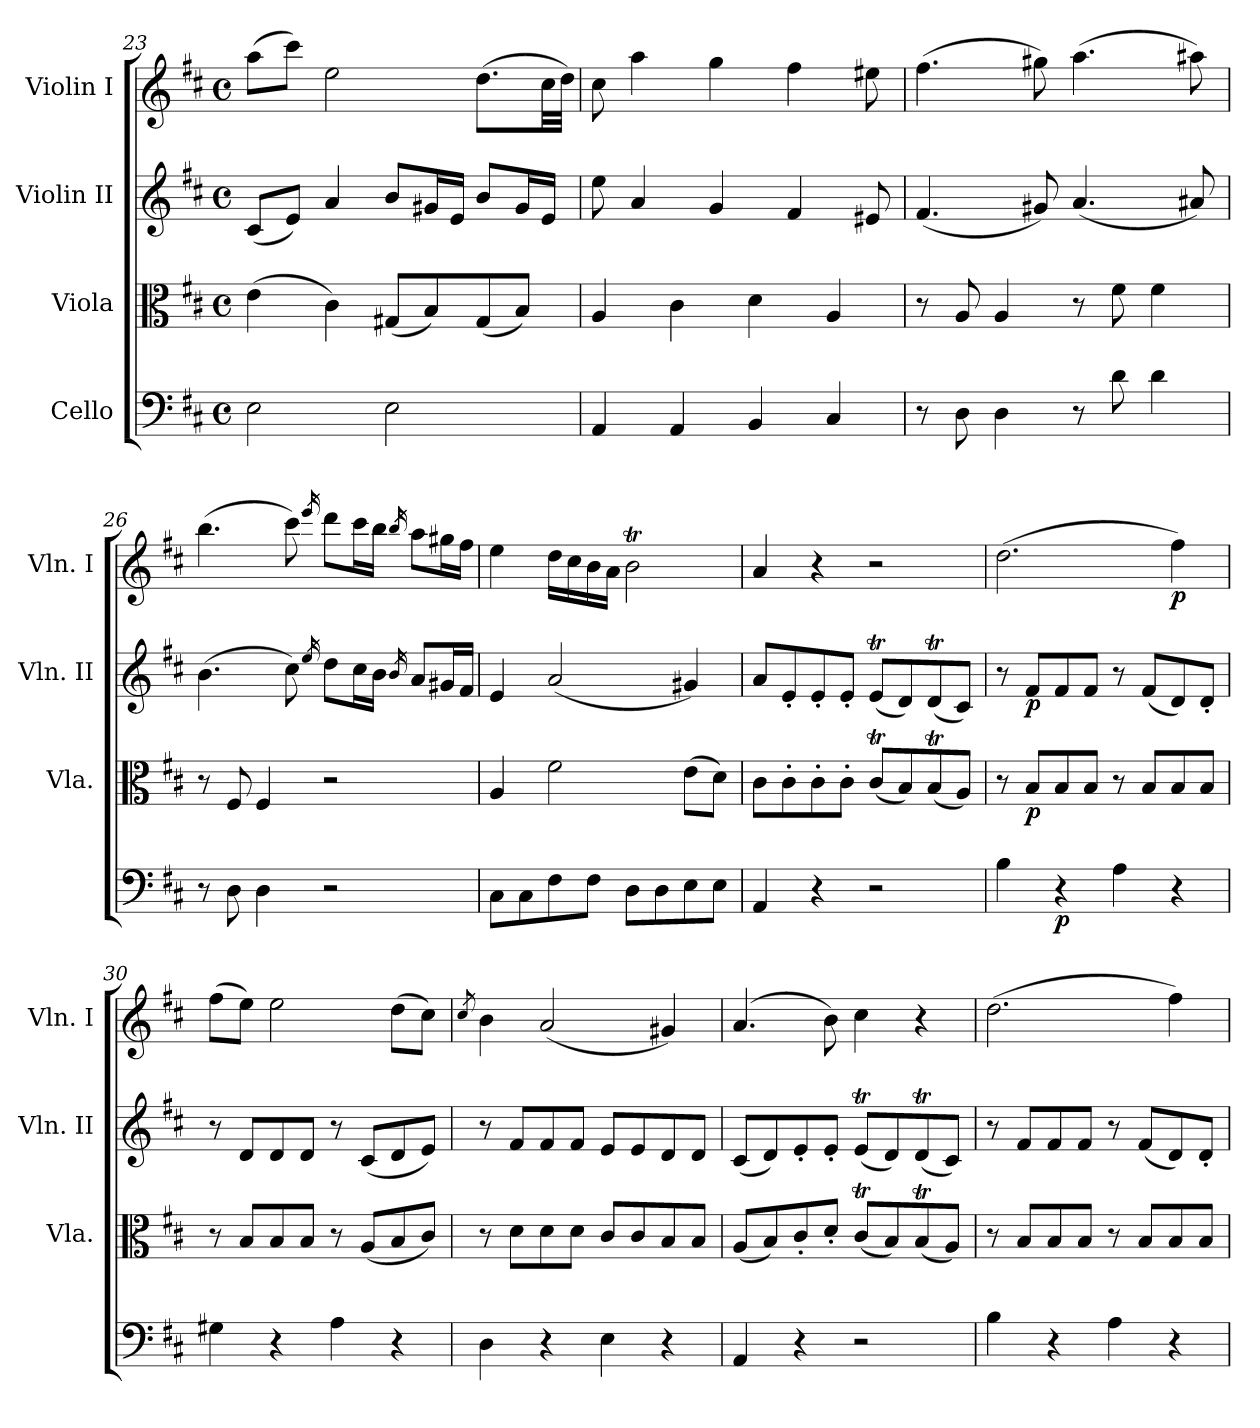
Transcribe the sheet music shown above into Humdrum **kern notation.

**kern	**dynam	**kern	**dynam	**kern	**dynam	**kern	**dynam
*part4	*part4	*part3	*part3	*part2	*part2	*part1	*part1
*staff4	*staff4	*staff3	*staff3	*staff2	*staff2	*staff1	*staff1
*I"Cello	*	*I"Viola	*	*I"Violin II	*	*I"Violin I	*
*	*	*I'Vla.	*	*I'Vln. II	*	*I'Vln. I	*
*clefF4	*	*clefC3	*	*clefG2	*	*clefG2	*
*k[f#c#]	*	*k[f#c#]	*	*k[f#c#]	*	*k[f#c#]	*
*D:	*	*D:	*	*D:	*	*D:	*
*M4/4	*	*M4/4	*	*M4/4	*	*M4/4	*
*met(c)	*	*met(c)	*	*met(c)	*	*met(c)	*
=23	=23	=23	=23	=23	=23	=23	=23
2E\	.	(4e\	.	(8c#/L	.	(8aa\L	.
.	.	.	.	8e/J)	.	8ccc#\J)	.
.	.	4c#\)	.	4a/	.	2ee\	.
2E\	.	(8G#X/L	.	8b/L	.	.	.
.	.	8B/)	.	16g#X/L	.	.	.
.	.	.	.	16e/JJ	.	.	.
.	.	(8G#/	.	8b/L	.	(8.dd\L	.
.	.	8B/J)	.	16g#/L	.	.	.
.	.	.	.	16e/JJ	.	32cc#\LL	.
.	.	.	.	.	.	32dd\JJJ)	.
=24	=24	=24	=24	=24	=24	=24	=24
4AA/	.	4A/	.	8ee\	.	8cc#\	.
.	.	.	.	4a/	.	4aa\	.
4AA/	.	4c#\	.	.	.	.	.
.	.	.	.	4g/	.	4gg\	.
4BB/	.	4d\	.	.	.	.	.
.	.	.	.	4f#/	.	4ff#\	.
4C#/	.	4A/	.	.	.	.	.
.	.	.	.	8e#X/	.	8ee#X\	.
=25	=25	=25	=25	=25	=25	=25	=25
8r	.	8r	.	(4.f#/	.	(4.ff#\	.
8D\	.	8A/	.	.	.	.	.
4D\	.	4A/	.	.	.	.	.
.	.	.	.	8g#X/)	.	8gg#X\)	.
8r	.	8r	.	(4.a/	.	(4.aa\	.
8d\	.	8f#\	.	.	.	.	.
4d\	.	4f#\	.	.	.	.	.
.	.	.	.	8a#X/)	.	8aa#X\)	.
=26	=26	=26	=26	=26	=26	=26	=26
8r	.	8r	.	(4.b\	.	(4.bb\	.
8D\	.	8F#/	.	.	.	.	.
4D\	.	4F#/	.	.	.	.	.
.	.	.	.	8cc#\)	.	8ccc#\)	.
.	.	.	.	16qee/	.	16qeee/	.
2r	.	2r	.	8dd\L	.	8ddd\L	.
.	.	.	.	16cc#\L	.	16ccc#\L	.
.	.	.	.	16b\JJ	.	16bb\JJ	.
.	.	.	.	16qb/	.	16qbb/	.
.	.	.	.	8a/L	.	8aa\L	.
.	.	.	.	16g#X/L	.	16gg#X\L	.
.	.	.	.	16f#/JJ	.	16ff#\JJ	.
=27	=27	=27	=27	=27	=27	=27	=27
8C#\L	.	4A/	.	4e/	.	4ee\	.
8C#\	.	.	.	.	.	.	.
8F#\	.	2f#\	.	(2a/	.	16dd\LL	.
.	.	.	.	.	.	16cc#\	.
8F#\J	.	.	.	.	.	16b\	.
.	.	.	.	.	.	16a\JJ	.
8D\L	.	.	.	.	.	2bT\	.
8D\	.	.	.	.	.	.	.
8E\	.	(8e\L	.	4g#X/)	.	.	.
8E\J	.	8d\J)	.	.	.	.	.
=28	=28	=28	=28	=28	=28	=28	=28
4AA/	.	8c#\L	.	8a/L	.	4a/	.
.	.	8c#'\	.	8e'/	.	.	.
4r	.	8c#'\	.	8e'/	.	4r	.
.	.	8c#'\J	.	8e'/J	.	.	.
2r	.	(8c#t/L	.	(8eT/L	.	2r	.
.	.	8B/)	.	8d/)	.	.	.
.	.	(8BT/	.	(8dT/	.	.	.
.	.	8A/J)	.	8c#/J)	.	.	.
=29	=29	=29	=29	=29	=29	=29	=29
4B\	.	8r	.	8r	.	(2.dd\	.
!	!	!	!LO:DY:b	!	!LO:DY:b	!	!
.	.	8B/L	p	8f#/L	p	.	.
!	!LO:DY:b	!	!	!	!	!	!
4r	p	8B/	.	8f#/	.	.	.
.	.	8B/J	.	8f#/J	.	.	.
4A\	.	8r	.	8r	.	.	.
.	.	8B/L	.	(8f#/L	.	.	.
!	!	!	!	!	!	!	!LO:DY:b
4r	.	8B/	.	8d/)	.	4ff#\)	p
.	.	8B/J	.	8d'/J	.	.	.
=30	=30	=30	=30	=30	=30	=30	=30
4G#X\	.	8r	.	8r	.	(8ff#\L	.
.	.	8B/L	.	8d/L	.	8ee\J)	.
4r	.	8B/	.	8d/	.	2ee\	.
.	.	8B/J	.	8d/J	.	.	.
4A\	.	8r	.	8r	.	.	.
.	.	(8A/L	.	(8c#/L	.	.	.
4r	.	8B/	.	8d/	.	(8dd\L	.
.	.	8c#/J)	.	8e/J)	.	8cc#\J)	.
=31	=31	=31	=31	=31	=31	=31	=31
.	.	.	.	.	.	8qcc#/	.
4D\	.	8r	.	8r	.	4b\	.
.	.	8d\L	.	8f#/L	.	.	.
4r	.	8d\	.	8f#/	.	(2a/	.
.	.	8d\J	.	8f#/J	.	.	.
4E\	.	8c#/L	.	8e/L	.	.	.
.	.	8c#/	.	8e/	.	.	.
4r	.	8B/	.	8d/	.	4g#X/)	.
.	.	8B/J	.	8d/J	.	.	.
=32	=32	=32	=32	=32	=32	=32	=32
4AA/	.	(8A/L	.	(8c#/L	.	(4.a/	.
.	.	8B/)	.	8d/)	.	.	.
4r	.	8c#'/	.	8e'/	.	.	.
.	.	8d'/J	.	8e'/J	.	8b\)	.
2r	.	(8c#t/L	.	(8eT/L	.	4cc#\	.
.	.	8B/)	.	8d/)	.	.	.
.	.	(8BT/	.	(8dT/	.	4r	.
.	.	8A/J)	.	8c#/J)	.	.	.
=33	=33	=33	=33	=33	=33	=33	=33
4B\	.	8r	.	8r	.	(2.dd\	.
.	.	8B/L	.	8f#/L	.	.	.
4r	.	8B/	.	8f#/	.	.	.
.	.	8B/J	.	8f#/J	.	.	.
4A\	.	8r	.	8r	.	.	.
.	.	8B/L	.	(8f#/L	.	.	.
4r	.	8B/	.	8d/)	.	4ff#\)	.
.	.	8B/J	.	8d'/J	.	.	.
=	=	=	=	=	=	=	=
*-	*-	*-	*-	*-	*-	*-	*-
